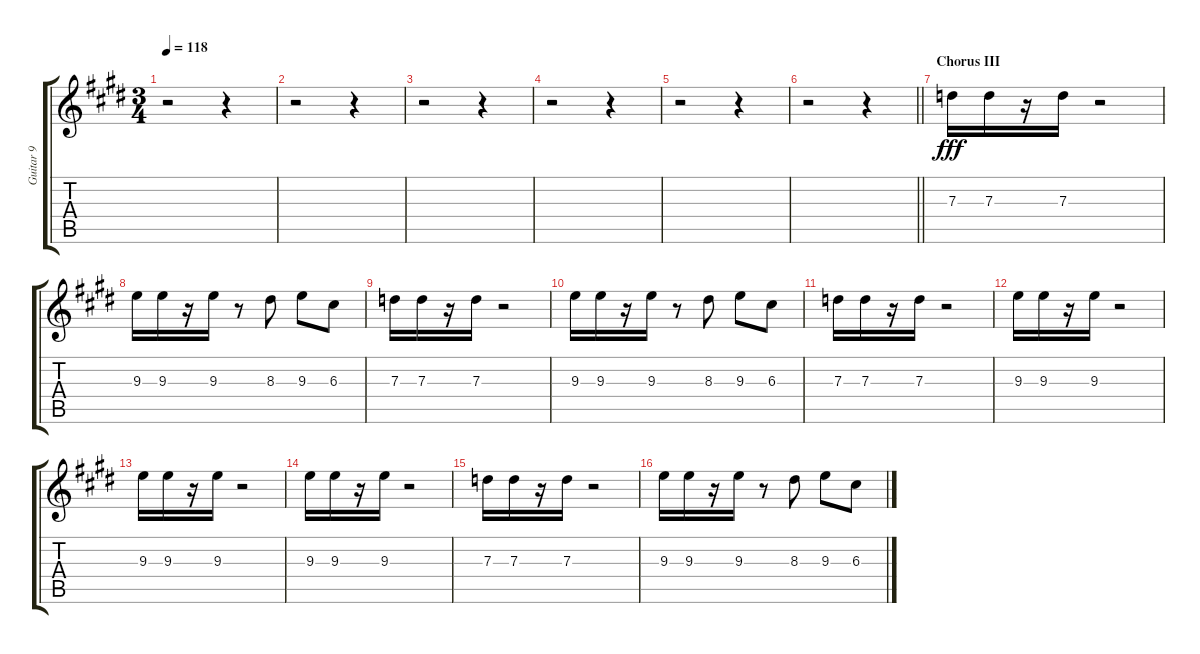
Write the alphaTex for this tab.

\track ("Guitar 9" "Guitar 9") {instrument distortionguitar}
\staff {score tabs}
\tuning (E4 B3 G3 D3 A2 E2) {hide}
\ts (3 4)
\tempo 118
\clef g2
\ks e
r.2{dy fff} r.4 |
r.2 r.4 |
r.2 r.4 |
r.2 r.4 |
r.2 r.4 |
\barLineRight lightlight
r.2 r.4 |
\section ("" "Chorus III")
7.3.16 7.3.16 r.16 7.3.16 r.2 |
9.3.16 9.3.16 r.16 9.3.16 r.8 8.3.8 9.3.8 6.3.8 |
7.3.16 7.3.16 r.16 7.3.16 r.2 |
9.3.16 9.3.16 r.16 9.3.16 r.8 8.3.8 9.3.8 6.3.8 |
7.3.16 7.3.16 r.16 7.3.16 r.2 |
9.3.16 9.3.16 r.16 9.3.16 r.2 |
9.3.16 9.3.16 r.16 9.3.16 r.2 |
9.3.16 9.3.16 r.16 9.3.16 r.2 |
7.3.16 7.3.16 r.16 7.3.16 r.2 |
9.3.16 9.3.16 r.16 9.3.16 r.8 8.3.8 9.3.8 6.3.8
